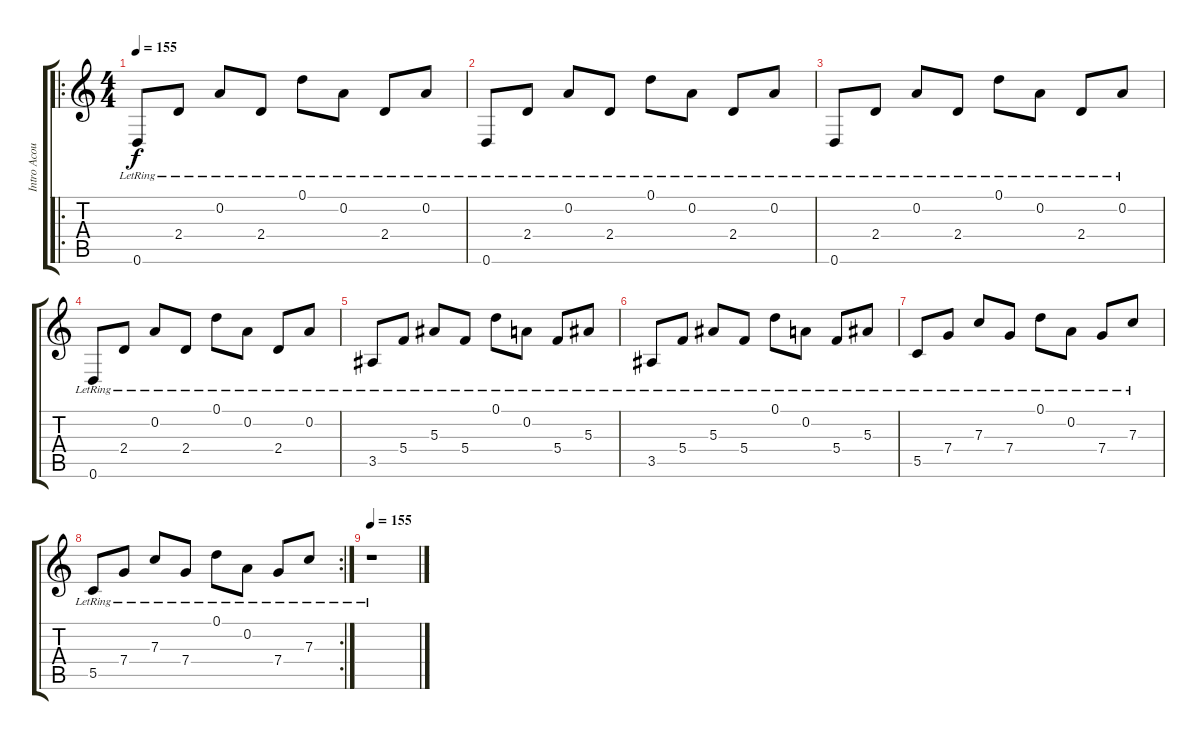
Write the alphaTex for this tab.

\track ("Intro Acoustic 2" "Intro Acou") {instrument acousticguitarsteel}
\staff {score tabs}
\tuning (D4 A3 F3 C3 G2 D2) {hide}
\ro
\ts (4 4)
\tempo 155
\clef g2
\ks c
0.6{lr}.8{dy f} 2.4{lr}.8 0.2{lr}.8 2.4{lr}.8 0.1{lr}.8 0.2{lr}.8 2.4{lr}.8 0.2{lr}.8 |
0.6{lr}.8 2.4{lr}.8 0.2{lr}.8 2.4{lr}.8 0.1{lr}.8 0.2{lr}.8 2.4{lr}.8 0.2{lr}.8 |
0.6{lr}.8 2.4{lr}.8 0.2{lr}.8 2.4{lr}.8 0.1{lr}.8 0.2{lr}.8 2.4{lr}.8 0.2{lr}.8 |
0.6{lr}.8 2.4{lr}.8 0.2{lr}.8 2.4{lr}.8 0.1{lr}.8 0.2{lr}.8 2.4{lr}.8 0.2{lr}.8 |
3.5{lr}.8 5.4{lr}.8 5.3{lr}.8 5.4{lr}.8 0.1{lr}.8 0.2{lr}.8 5.4{lr}.8 5.3{lr}.8 |
3.5{lr}.8 5.4{lr}.8 5.3{lr}.8 5.4{lr}.8 0.1{lr}.8 0.2{lr}.8 5.4{lr}.8 5.3{lr}.8 |
5.5{lr}.8 7.4{lr}.8 7.3{lr}.8 7.4{lr}.8 0.1{lr}.8 0.2{lr}.8 7.4{lr}.8 7.3{lr}.8 |
\rc 2
5.5{lr}.8 7.4{lr}.8 7.3{lr}.8 7.4{lr}.8 0.1{lr}.8 0.2{lr}.8 7.4{lr}.8 7.3{lr}.8 |
\tempo 155
r.1
